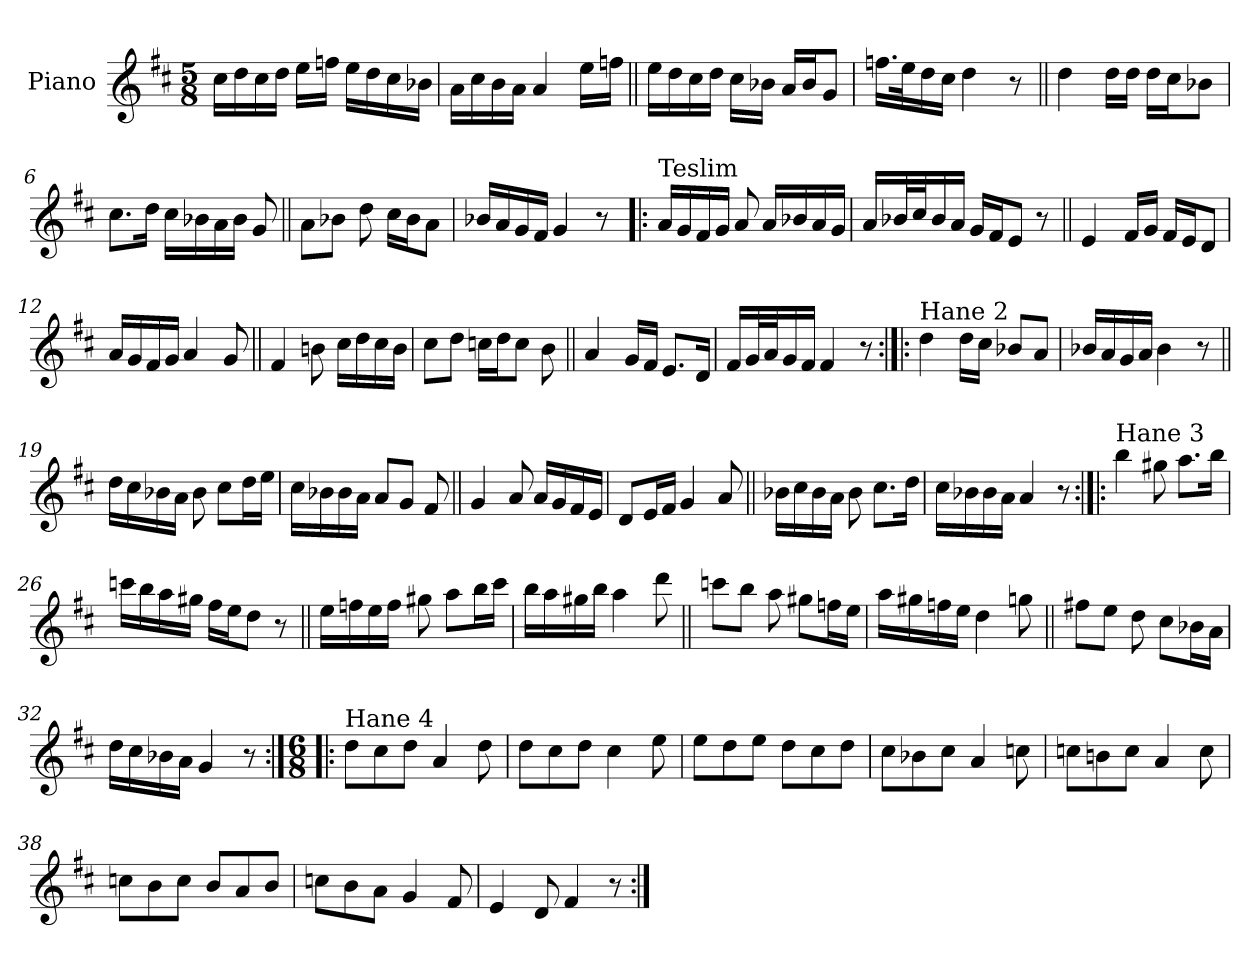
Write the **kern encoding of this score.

**kern
*part1
*staff1
*I"Piano
*I'Pno.
*clefG2
*k[f#c#]
*M5/8
=1
16cc#\LL
16dd\
16cc#\
16dd\JJ
16ee\LL
16ffn\JJ
16ee\LL
16dd\
16cc#\
16b-X\JJ
=2
16a\LL
16cc#\
16b\
16a\JJ
4a/
16ee\LL
16ffn\JJ
=3||
16ee\LL
16dd\
16cc#\
16dd\JJ
16cc#\LL
16b-X\JJ
16a/LL
16b-/J
8g/J
=4
16.ffn\LL
32ee\K
16dd\
16cc#\JJ
4dd\
8r
=5||
4dd\
16dd\LL
16dd\JJ
16dd\LL
16cc#\J
8b-X\J
!!LO:LB:g=z
=6
8.cc#\L
16dd\Jk
16cc#\LL
16b-X\
16a\
16b-\JJ
8g/
=7||
8a\L
8b-X\J
8dd\
16cc#\LL
16b-\J
8a\J
=8
16b-X/LL
16a/
16g/
16f#/JJ
4g/
8r
=9!|:
!LO:TX:a:t=Teslim
16a/LL
16g/
16f#/
16g/JJ
8a/
16a/LL
16b-X/
16a/
16g/JJ
=10
16a/LL
32b-X/L
32cc#/J
16b-/
16a/JJ
16g/LL
16f#/J
8e/J
8r
!!LO:LB:g=z
=11||
4e/
16f#/LL
16g/JJ
16f#/LL
16e/J
8d/J
=12
16a/LL
16g/
16f#/
16g/JJ
4a/
8g/
=13||
4f#/
8bn\
16cc#\LL
16dd\
16cc#\
16b\JJ
=14
8cc#\L
8dd\J
16ccn\LL
16dd\J
8cc\J
8b\
=15||
4a/
16g/LL
16f#/JJ
8.e/L
16d/Jk
=16
16f#/LL
32g/L
32a/J
16g/
16f#/JJ
4f#/
8r
!!LO:LB:g=z
=17:|!|:
!LO:TX:a:t=Hane 2
4dd\
16dd\LL
16cc#\JJ
8b-X/L
8a/J
=18
16b-X/LL
16a/
16g/
16a/JJ
4b-\
8r
=19||
16dd\LL
16cc#\
16b-X\
16a\JJ
8b-\
8cc#\L
16dd\L
16ee\JJ
=20
16cc#\LL
16b-X\
16b-\
16a\JJ
8a/L
8g/J
8f#/
=21||
4g/
8a/
16a/LL
16g/
16f#/
16e/JJ
!!LO:LB:g=z
=22
8d/L
16e/L
16f#/JJ
4g/
8a/
!!LO:LB:g=z
=23||
16b-X\LL
16cc#\
16b-\
16a\JJ
8b-\
8.cc#\L
16dd\Jk
=24
16cc#\LL
16b-X\
16b-\
16a\JJ
4a/
8r
=25:|!|:
!LO:TX:a:t=Hane 3
4bb\
8gg#X\
8.aa\L
16bb\Jk
=26
16cccn\LL
16bb\
16aa\
16gg#X\JJ
16ff#\LL
16ee\J
8dd\J
8r
=27||
16ee\LL
16ffn\
16ee\
16ff\JJ
8gg#X\
8aa\L
16bb\L
16ccc#\JJ
!!LO:LB:g=z
=28
16bb\LL
16aa\
16gg#X\
16bb\JJ
4aa\
8ddd\
=29||
8cccn\L
8bb\J
8aa\
8gg#X\L
16ffn\L
16ee\JJ
=30
16aa\LL
16gg#X\
16ffn\
16ee\JJ
4dd\
8ggn\
=31||
8ff#X\L
8ee\J
8dd\
8cc#\L
16b-X\L
16a\JJ
=32
16dd\LL
16cc#\
16b-X\
16a\JJ
4g/
8r
!!LO:LB:g=z
=33:|!|:
*M6/8
!LO:TX:a:t=Hane 4
8dd\L
8cc#\
8dd\J
4a/
8dd\
=34
8dd\L
8cc#\
8dd\J
4cc#\
8ee\
=35
8ee\L
8dd\
8ee\J
8dd\L
8cc#\
8dd\J
=36
8cc#\L
8b-X\
8cc#\J
4a/
8ccn\
=37
8ccn\L
8bn\
8cc\J
4a/
8cc\
=38
8ccn\L
8b\
8cc\J
8b/L
8a/
8b/J
!!LO:LB:g=z
=39
8ccn\L
8b\
8a\J
4g/
8f#/
=40
4e/
8d/
4f#/
8r
=:|!
*-
